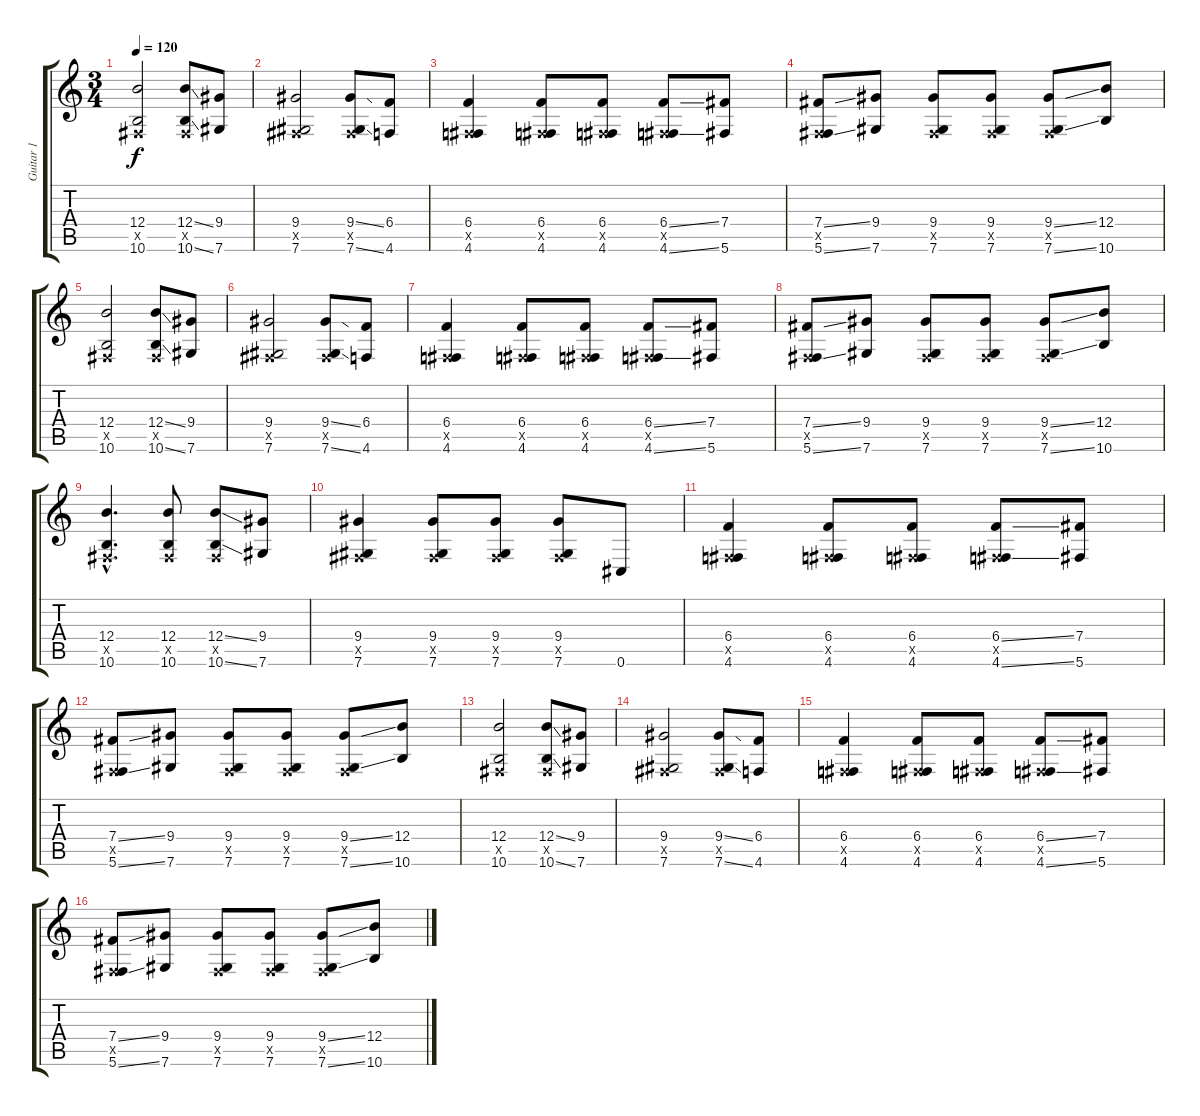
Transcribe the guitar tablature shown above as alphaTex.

\track ("Guitar 1" "Guitar 1") {instrument overdrivenguitar}
\staff {score tabs}
\tuning (Db4 Ab3 E3 B2 Gb2 Db2) {hide}
\ts (3 4)
\tempo 120
\clef g2
\ks c
(12.4 0.5{x} 10.6).2{dy f} (12.4{ss} 0.5{x} 10.6{ss}).8 (9.4 7.6).8 |
(9.4 0.5{x} 7.6).2 (9.4{ss} 0.5{x} 7.6{ss}).8 (6.4 4.6).8 |
(6.4 0.5{x} 4.6).4 (6.4 0.5{x} 4.6).8 (6.4 0.5{x} 4.6).8 (6.4{ss} 0.5{x} 4.6{ss}).8 (7.4 5.6).8 |
(7.4{ss} 0.5{x} 5.6{ss}).8 (9.4 7.6).8 (9.4 0.5{x} 7.6).8 (9.4 0.5{x} 7.6).8 (9.4{ss} 0.5{x} 7.6{ss}).8 (12.4 10.6).8 |
(12.4 0.5{x} 10.6).2 (12.4{ss} 0.5{x} 10.6{ss}).8 (9.4 7.6).8 |
(9.4 0.5{x} 7.6).2 (9.4{ss} 0.5{x} 7.6{ss}).8 (6.4 4.6).8 |
(6.4 0.5{x} 4.6).4 (6.4 0.5{x} 4.6).8 (6.4 0.5{x} 4.6).8 (6.4{ss} 0.5{x} 4.6{ss}).8 (7.4 5.6).8 |
(7.4{ss} 0.5{x} 5.6{ss}).8 (9.4 7.6).8 (9.4 0.5{x} 7.6).8 (9.4 0.5{x} 7.6).8 (9.4{ss} 0.5{x} 7.6{ss}).8 (12.4 10.6).8 |
(12.4{hac} 0.5{hac x} 10.6{hac}).4{d} (12.4 0.5{x} 10.6).8 (12.4{ss} 0.5{x} 10.6{ss}).8 (9.4 7.6).8 |
(9.4 0.5{x} 7.6).4 (9.4 0.5{x} 7.6).8 (9.4 0.5{x} 7.6).8 (9.4 0.5{x} 7.6).8 0.6.8 |
(6.4 0.5{x} 4.6).4 (6.4 0.5{x} 4.6).8 (6.4 0.5{x} 4.6).8 (6.4{ss} 0.5{x} 4.6{ss}).8 (7.4 5.6).8 |
(7.4{ss} 0.5{x} 5.6{ss}).8 (9.4 7.6).8 (9.4 0.5{x} 7.6).8 (9.4 0.5{x} 7.6).8 (9.4{ss} 0.5{x} 7.6{ss}).8 (12.4 10.6).8 |
(12.4 0.5{x} 10.6).2 (12.4{ss} 0.5{x} 10.6{ss}).8 (9.4 7.6).8 |
(9.4 0.5{x} 7.6).2 (9.4{ss} 0.5{x} 7.6{ss}).8 (6.4 4.6).8 |
(6.4 0.5{x} 4.6).4 (6.4 0.5{x} 4.6).8 (6.4 0.5{x} 4.6).8 (6.4{ss} 0.5{x} 4.6{ss}).8 (7.4 5.6).8 |
(7.4{ss} 0.5{x} 5.6{ss}).8 (9.4 7.6).8 (9.4 0.5{x} 7.6).8 (9.4 0.5{x} 7.6).8 (9.4{ss} 0.5{x} 7.6{ss}).8 (12.4 10.6).8
